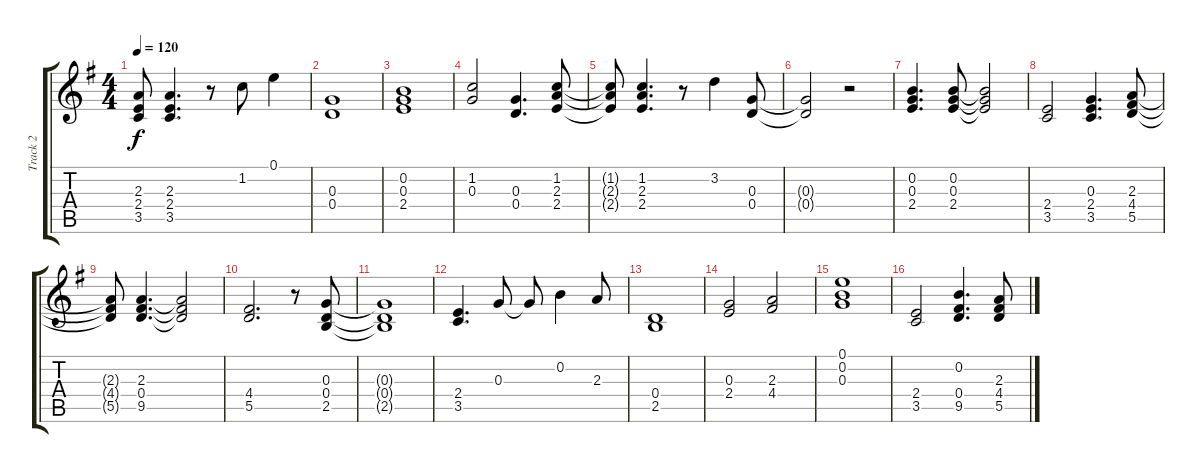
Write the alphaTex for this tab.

\track ("Track 2" "Track 2") {instrument acousticguitarsteel}
\staff {score tabs}
\tuning (E4 B3 G3 D3 A2 E2) {hide}
\ts (4 4)
\tempo 120
\clef g2
\ks g
(2.3{t} 2.4{t} 3.5{t}).8{dy f} (2.3 2.4 3.5).4{d} r.8 1.2.8 0.1.4 |
(0.3 0.4).1 |
(0.2 0.3 2.4).1 |
(1.2 0.3).2 (0.3 0.4).4{d} (1.2 2.3 2.4).8 |
(1.2{t} 2.3{t} 2.4{t}).8 (1.2 2.3 2.4).4{d} r.8 3.2.4 (0.3 0.4).8 |
(0.3{t} 0.4{t}).2 r.2 |
(0.2 0.3 2.4).4{d} (0.2 0.3 2.4).8 (0.2{t} 0.3{t} 2.4{t}).2 |
(2.4 3.5).2 (0.3 2.4 3.5).4{d} (2.3 4.4 5.5).8 |
(2.3{t} 4.4{t} 5.5{t}).8 (2.3 0.4 9.5).4{d} (2.3{t} 0.4{t} 9.5{t}).2 |
(4.4 5.5).2{d} r.8 (0.3 0.4 2.5).8 |
(0.3{t} 0.4{t} 2.5{t}).1 |
(2.4 3.5).4{d} 0.3.8 0.3{t}.8 0.2.4 2.3.8 |
(0.4 2.5).1 |
(0.3 2.4).2 (2.3 4.4).2 |
(0.1 0.2 0.3).1 |
(2.4 3.5).2 (0.2 0.4 9.5).4{d} (2.3 4.4 5.5).8
